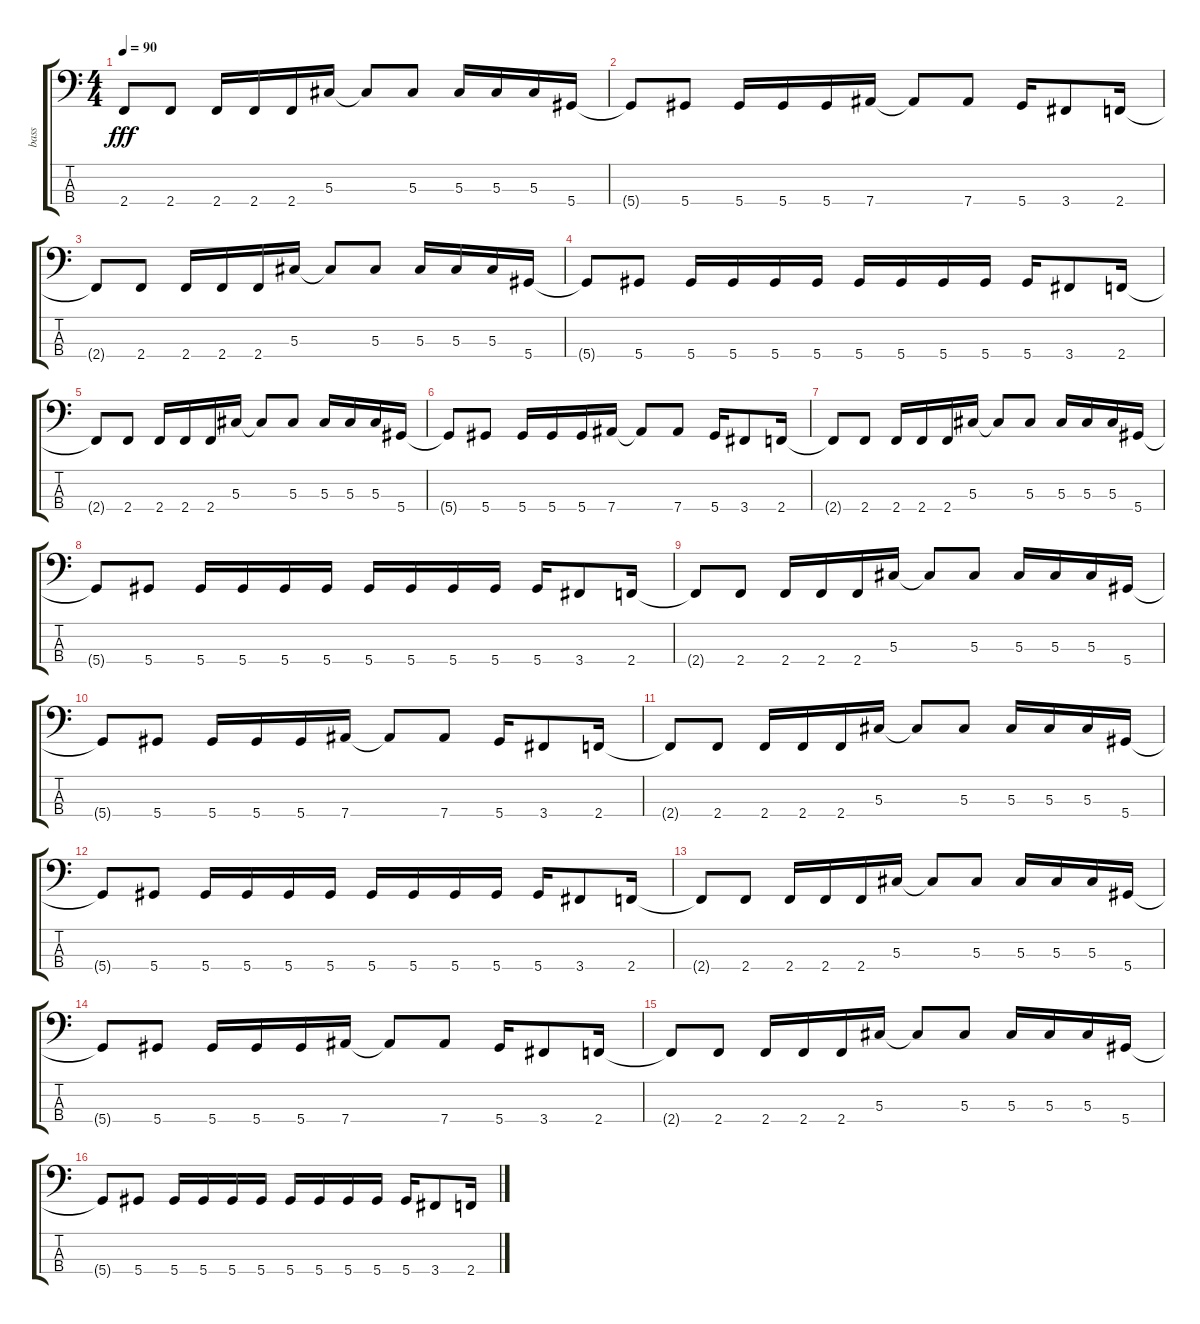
\track ("bass" "bass") {instrument electricbasspick}
\staff {score tabs}
\tuning (Gb2 Db2 Ab1 Eb1) {hide}
\ts (4 4)
\tempo 90
\clef f4
\ks c
2.4{t}.8{dy fff} 2.4.8 2.4.16 2.4.16 2.4.16 5.3.16 5.3{t}.8 5.3.8 5.3.16 5.3.16 5.3.16 5.4.16 |
5.4{t}.8 5.4.8 5.4.16 5.4.16 5.4.16 7.4.16 7.4{t}.8 7.4.8 5.4.16 3.4.8 2.4.16 |
2.4{t}.8 2.4.8 2.4.16 2.4.16 2.4.16 5.3.16 5.3{t}.8 5.3.8 5.3.16 5.3.16 5.3.16 5.4.16 |
5.4{t}.8 5.4.8 5.4.16 5.4.16 5.4.16 5.4.16 5.4.16 5.4.16 5.4.16 5.4.16 5.4.16 3.4.8 2.4.16 |
2.4{t}.8 2.4.8 2.4.16 2.4.16 2.4.16 5.3.16 5.3{t}.8 5.3.8 5.3.16 5.3.16 5.3.16 5.4.16 |
5.4{t}.8 5.4.8 5.4.16 5.4.16 5.4.16 7.4.16 7.4{t}.8 7.4.8 5.4.16 3.4.8 2.4.16 |
2.4{t}.8 2.4.8 2.4.16 2.4.16 2.4.16 5.3.16 5.3{t}.8 5.3.8 5.3.16 5.3.16 5.3.16 5.4.16 |
5.4{t}.8 5.4.8 5.4.16 5.4.16 5.4.16 5.4.16 5.4.16 5.4.16 5.4.16 5.4.16 5.4.16 3.4.8 2.4.16 |
2.4{t}.8 2.4.8 2.4.16 2.4.16 2.4.16 5.3.16 5.3{t}.8 5.3.8 5.3.16 5.3.16 5.3.16 5.4.16 |
5.4{t}.8 5.4.8 5.4.16 5.4.16 5.4.16 7.4.16 7.4{t}.8 7.4.8 5.4.16 3.4.8 2.4.16 |
2.4{t}.8 2.4.8 2.4.16 2.4.16 2.4.16 5.3.16 5.3{t}.8 5.3.8 5.3.16 5.3.16 5.3.16 5.4.16 |
5.4{t}.8 5.4.8 5.4.16 5.4.16 5.4.16 5.4.16 5.4.16 5.4.16 5.4.16 5.4.16 5.4.16 3.4.8 2.4.16 |
2.4{t}.8 2.4.8 2.4.16 2.4.16 2.4.16 5.3.16 5.3{t}.8 5.3.8 5.3.16 5.3.16 5.3.16 5.4.16 |
5.4{t}.8 5.4.8 5.4.16 5.4.16 5.4.16 7.4.16 7.4{t}.8 7.4.8 5.4.16 3.4.8 2.4.16 |
2.4{t}.8 2.4.8 2.4.16 2.4.16 2.4.16 5.3.16 5.3{t}.8 5.3.8 5.3.16 5.3.16 5.3.16 5.4.16 |
5.4{t}.8 5.4.8 5.4.16 5.4.16 5.4.16 5.4.16 5.4.16 5.4.16 5.4.16 5.4.16 5.4.16 3.4.8 2.4.16
